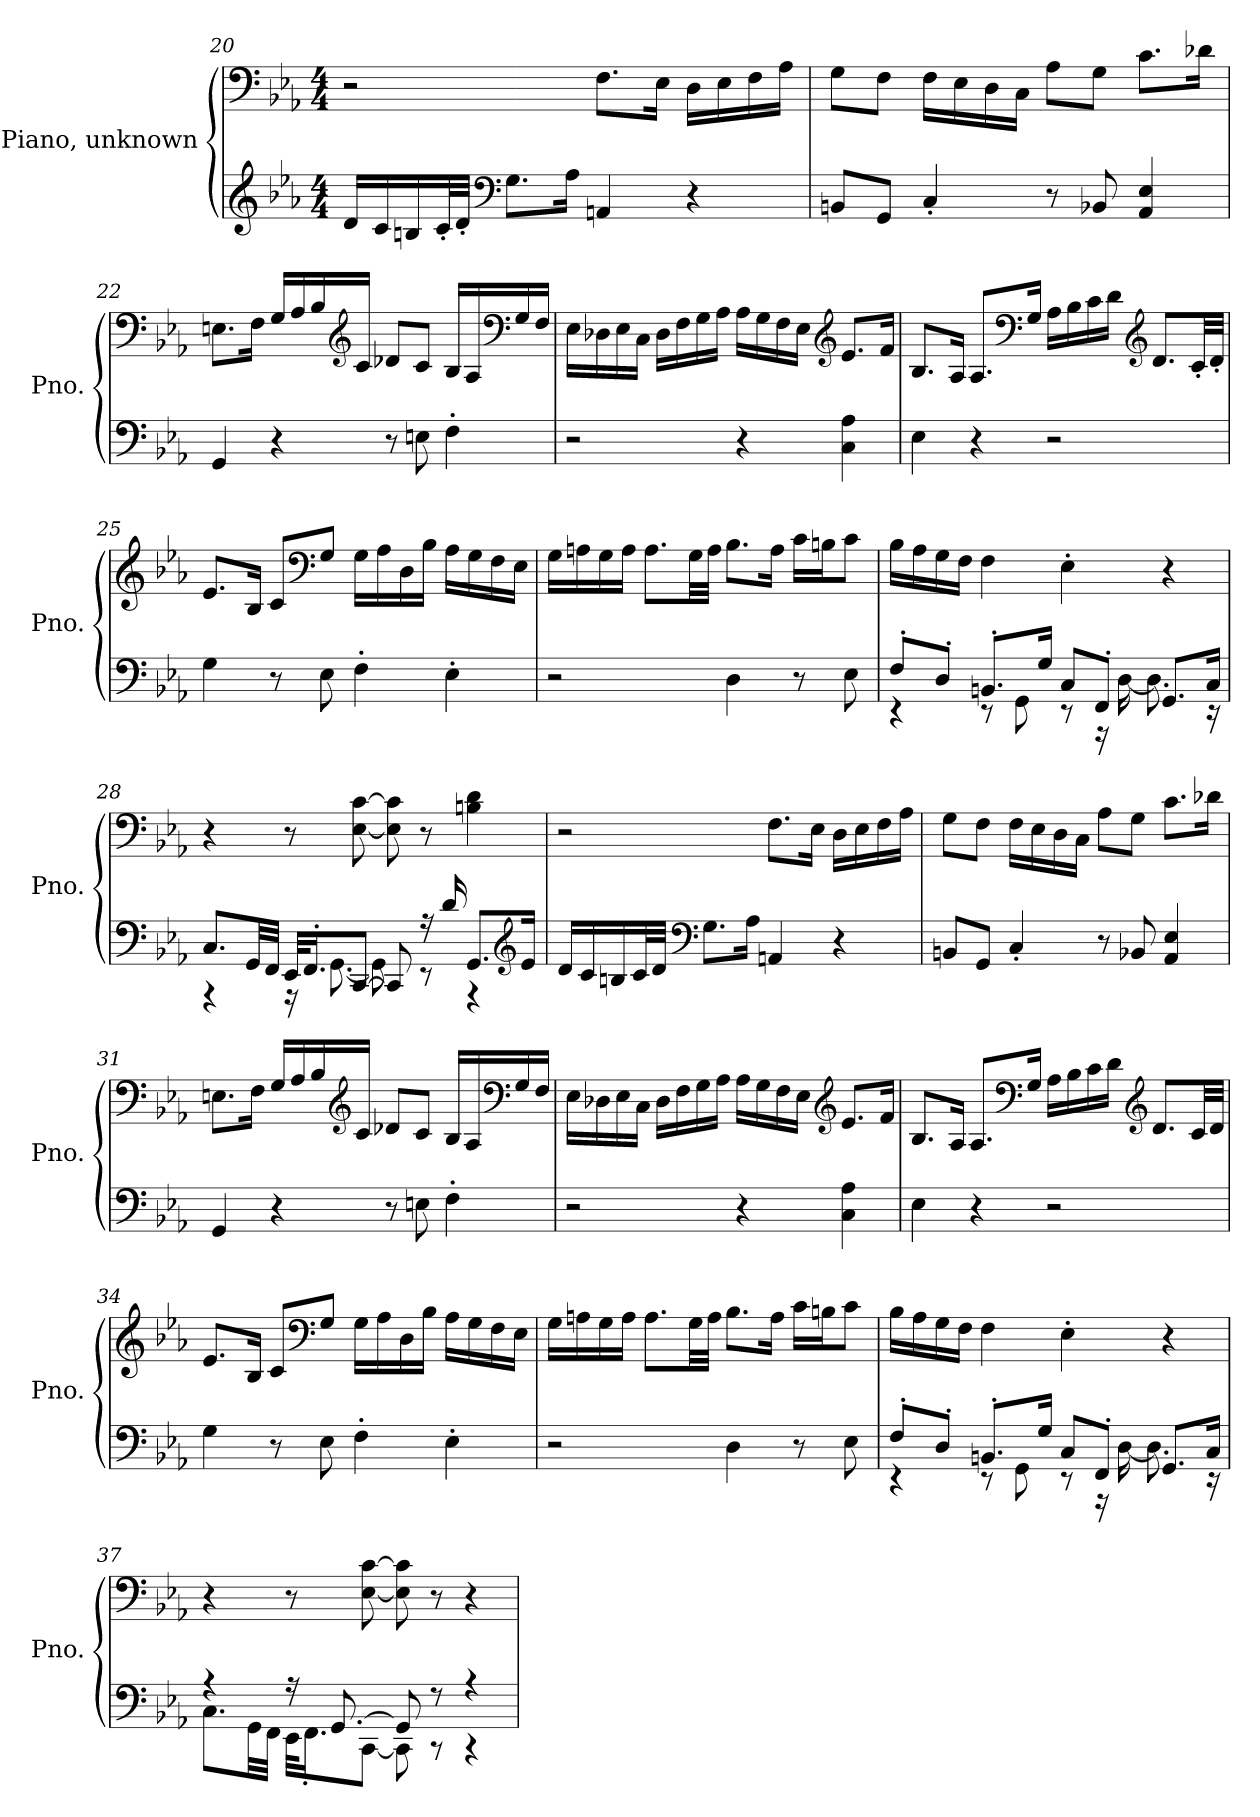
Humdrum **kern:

**kern	**kern
*part1	*part1
*staff2	*staff1
*I"Piano, unknown	*
*I'Pno.	*
!!LO:LB:g=z
*clefG2	*clefF4
*k[b-e-a-]	*k[b-e-a-]
*M4/4	*M4/4
=20	=20
16d/LL	2r
16c/	.
16Bn/	.
32c'/L	.
32d'/JJJ	.
*clefF4	*
8.G\L	.
16A-\Jk	.
4AAn/	8.F\L
.	16E-\Jk
4r	16D\LL
.	16E-\
.	16F\
.	16A-\JJ
=21	=21
8BBn/L	8G\L
8GG/J	8F\J
4C'/	16F\LL
.	16E-\
.	16D\
.	16C\JJ
8r	8A-\L
8BB-X/	8G\J
4AA-/ 4E-/	8.c\L
.	16d-X\Jk
!!LO:LB:g=z
=22	=22
4GG/	8.En\L
.	16F\Jk
4r	16G/LL
.	16A-/
.	16B-/
*	*clefG2
.	16c/JJ
8r	8d-X/L
8En\	8c/J
4F'\	16B-/LL
.	16A-/
*	*clefF4
.	16G/
.	16F/JJ
=23	=23
2r	16E-\LL
.	16D-X\
.	16E-\
.	16C\JJ
.	16D-\LL
.	16F\
.	16G\
.	16A-\JJ
4r	16A-\LL
.	16G\
.	16F\
.	16E-\JJ
*	*clefG2
4C\ 4A-\	8.e-/L
.	16f/Jk
!!LO:LB:g=z
=24	=24
4E-\	8.B-/L
.	16A-/Jk
4r	8.A-/L
*	*clefF4
.	16G/Jk
2r	16A-\LL
.	16B-\
.	16c\
.	16d\JJ
*	*clefG2
.	8.d/L
.	32c'/LL
.	32d'/JJJ
=25	=25
4G\	8.e-/L
.	16B-/Jk
8r	8c/L
*	*clefF4
8E-\	8G/J
4F'\	16G\LL
.	16A-\
.	16D\
.	16B-\JJ
4E-'\	16A-\LL
.	16G\
.	16F\
.	16E-\JJ
!!LO:LB:g=z
=26	=26
2r	16G\LL
.	16An\
.	16G\
.	16A\JJ
.	8.A\L
.	32G\LL
.	32A\JJJ
4D\	8.B-\L
.	16A\Jk
8r	16c\LL
.	16Bn\J
8E-\	8c\J
=27	=27
*^	*
8F'/L	4r	16B-\LL
.	.	16A-\
8D'/J	.	16G\
.	.	16F\JJ
8.BBn'/L	8r	4F\
.	8GG\	.
16G/Jk	.	.
8C/L	8r	4E-'\
8FF'/J	16r	.
.	[16D\	.
8.GG/L	8.D\]	4r
16C/Jk	16r	.
!!LO:PB:g=z
=28	=28	=28
8.C/L	4r	4r
32GG/LL	.	.
32FF/JJJ	.	.
32EE-/KLL	16r	8r
16.FF'/J	.	.
.	[8.GG\	.
[8CC/J	.	[8E-\ [8c\
8CC/]	8GG\]	8E-\] 8c\]
16r	8r	8r
16d/	.	.
8.GG/L	4r	4Bn\ 4d\
*clefG2	*	*
16e-/Jk	.	.
*v	*v	*
=29	=29
16d/LL	2r
16c/	.
16Bn/	.
32c/L	.
32d/JJJ	.
*clefF4	*
8.G\L	.
16A-\Jk	.
4AAn/	8.F\L
.	16E-\Jk
4r	16D\LL
.	16E-\
.	16F\
.	16A-\JJ
!!LO:LB:g=z
=30	=30
8BBn/L	8G\L
8GG/J	8F\J
4C'/	16F\LL
.	16E-\
.	16D\
.	16C\JJ
8r	8A-\L
8BB-X/	8G\J
4AA-/ 4E-/	8.c\L
.	16d-X\Jk
=31	=31
4GG/	8.En\L
.	16F\Jk
4r	16G/LL
.	16A-/
.	16B-/
*	*clefG2
.	16c/JJ
8r	8d-X/L
8En\	8c/J
4F'\	16B-/LL
.	16A-/
*	*clefF4
.	16G/
.	16F/JJ
!!LO:LB:g=z
=32	=32
2r	16E-\LL
.	16D-X\
.	16E-\
.	16C\JJ
.	16D-\LL
.	16F\
.	16G\
.	16A-\JJ
4r	16A-\LL
.	16G\
.	16F\
.	16E-\JJ
*	*clefG2
4C\ 4A-\	8.e-/L
.	16f/Jk
=33	=33
4E-\	8.B-/L
.	16A-/Jk
4r	8.A-/L
*	*clefF4
.	16G/Jk
2r	16A-\LL
.	16B-\
.	16c\
.	16d\JJ
*	*clefG2
.	8.d/L
.	32c/LL
.	32d/JJJ
!!LO:LB:g=z
=34	=34
4G\	8.e-/L
.	16B-/Jk
8r	8c/L
*	*clefF4
8E-\	8G/J
4F'\	16G\LL
.	16A-\
.	16D\
.	16B-\JJ
4E-'\	16A-\LL
.	16G\
.	16F\
.	16E-\JJ
=35	=35
2r	16G\LL
.	16An\
.	16G\
.	16A\JJ
.	8.A\L
.	32G\LL
.	32A\JJJ
4D\	8.B-\L
.	16A\Jk
8r	16c\LL
.	16Bn\J
8E-\	8c\J
=36	=36
*^	*
8F'/L	4r	16B-\LL
.	.	16A-\
8D'/J	.	16G\
.	.	16F\JJ
8.BBn'/L	8r	4F\
.	8GG\	.
16G/Jk	.	.
8C/L	8r	4E-'\
8FF'/J	16r	.
.	[16D\	.
8.GG/L	8.D\]	4r
16C/Jk	16r	.
!!LO:LB:g=z
=37	=37	=37
4r	8.C\L	4r
.	32GG\LL	.
.	32FF\JJJ	.
16r	32EE-\KLL	8r
.	16.FF'\J	.
[8.GG/	.	.
.	[8CC\J	[8E-\ [8c\
8GG/]	8CC\]	8E-\] 8c\]
8r	8r	8r
4r	4r	4r
*v	*v	*
=	=
*-	*-
